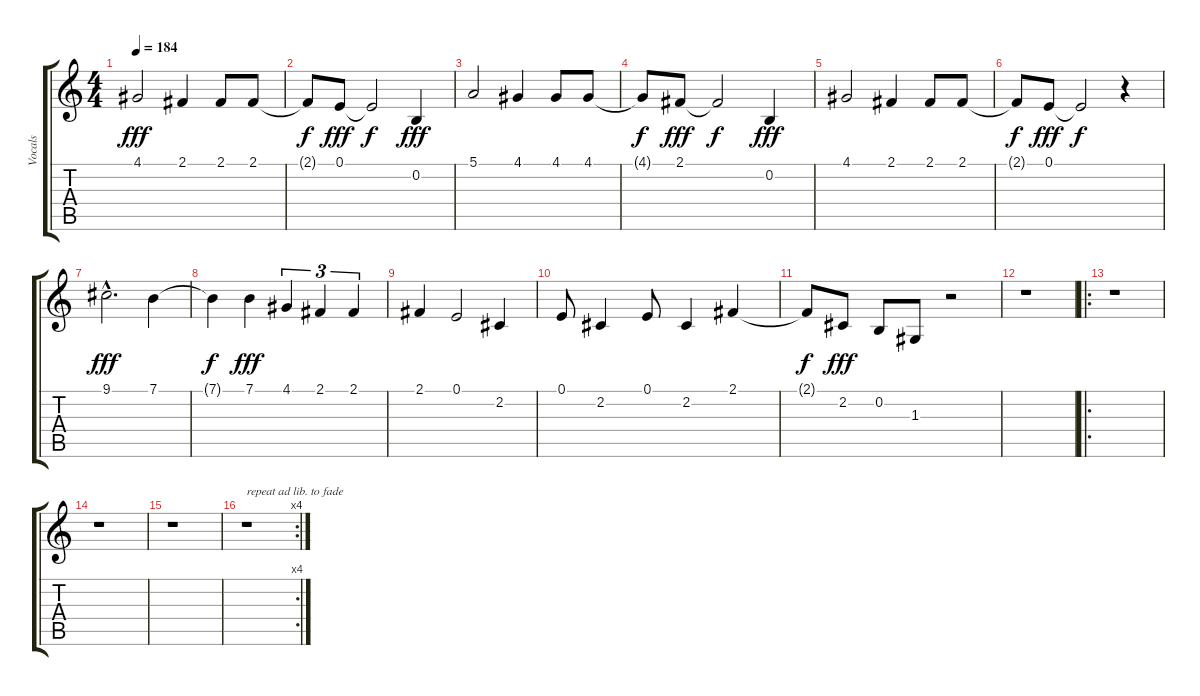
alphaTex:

\track ("Vocals" "Vocals") {instrument lead6voice}
\staff {score tabs}
\tuning (E4 B3 G3 D3 A2 E2) {hide}
\ts (4 4)
\tempo 184
\clef g2
\ks c
4.1.2{dy fff} 2.1.4 2.1.8 2.1.8 |
2.1{t}.8{dy f} 0.1.8{dy fff} 0.1{t}.2{dy f} 0.2.4{dy fff} |
5.1.2 4.1.4 4.1.8 4.1.8 |
4.1{t}.8{dy f} 2.1.8{dy fff} 2.1{t}.2{dy f} 0.2.4{dy fff} |
4.1.2 2.1.4 2.1.8 2.1.8 |
2.1{t}.8{dy f} 0.1.8{dy fff} 0.1{t}.2{dy f} r.4 |
9.1{hac}.2{d dy fff} 7.1.4 |
7.1{t}.4{dy f} 7.1.4{dy fff} 4.1.4{tu (3 2)} 2.1.4{tu (3 2)} 2.1.4{tu (3 2)} |
2.1.4 0.1.2 2.2.4 |
0.1.8 2.2.4 0.1.8 2.2.4 2.1.4 |
2.1{t}.8{dy f} 2.2.8{dy fff} 0.2.8 1.3.8 r.2 |
r.1 |
\ro
r.1 |
r.1 |
r.1 |
\rc 4
r.1{txt "repeat ad lib. to fade"}
